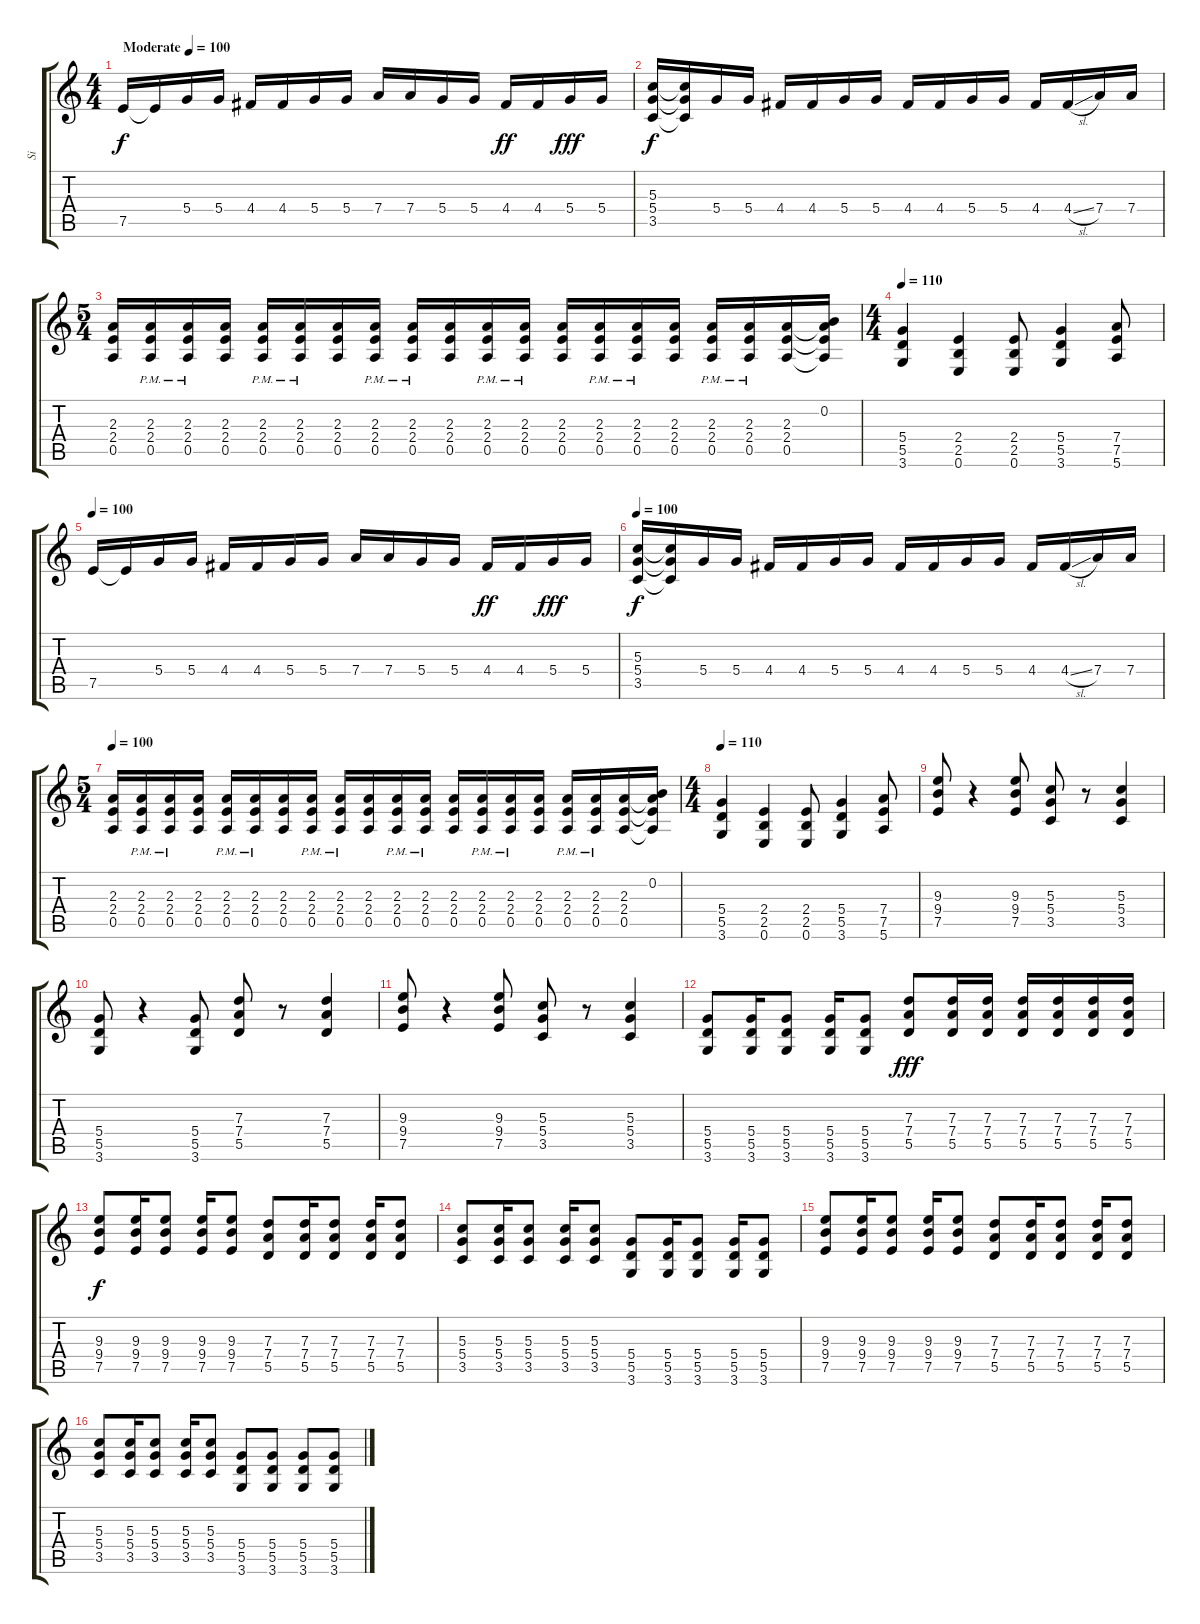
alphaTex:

\track ("Si" "Si") {instrument overdrivenguitar}
\staff {score tabs}
\tuning (E4 B3 G3 D3 A2 E2) {hide}
\ts (4 4)
\tempo (100 "Moderate")
\clef g2
\ks c
7.5.16{dy f instrument overdrivenguitar} 7.5{t}.16 5.4.16 5.4.16 4.4.16 4.4.16 5.4.16 5.4.16 7.4.16 7.4.16 5.4.16 5.4.16 4.4.16{dy ff} 4.4.16 5.4.16{dy fff} 5.4.16 |
(5.3 5.4 3.5).16{dy f} (5.3{t} 5.4{t} 3.5{t}).16 5.4.16 5.4.16 4.4.16 4.4.16 5.4.16 5.4.16 4.4.16 4.4.16 5.4.16 5.4.16 4.4.16 4.4{sl}.16 7.4.16 7.4.16 |
\ts (5 4)
(2.3 2.4 0.5).16 (2.3{pm} 2.4{pm} 0.5).16 (2.3{pm} 2.4{pm} 0.5).16 (2.3 2.4 0.5).16 (2.3{pm} 2.4{pm} 0.5).16 (2.3{pm} 2.4{pm} 0.5).16 (2.3 2.4 0.5).16 (2.3{pm} 2.4{pm} 0.5).16 (2.3{pm} 2.4{pm} 0.5).16 (2.3 2.4 0.5).16 (2.3{pm} 2.4{pm} 0.5).16 (2.3{pm} 2.4{pm} 0.5).16 (2.3 2.4 0.5).16 (2.3{pm} 2.4{pm} 0.5{pm}).16 (2.3{pm} 2.4{pm} 0.5).16 (2.3 2.4 0.5).16 (2.3{pm} 2.4{pm} 0.5).16 (2.3{pm} 2.4{pm} 0.5).16 (2.3 2.4 0.5).16 (0.2 2.3{t} 2.4{t} 0.5{t}).16 |
\ts (4 4)
\tempo 110
(5.4 5.5 3.6).4 (2.4 2.5 0.6).4 (2.4 2.5 0.6).8 (5.4 5.5 3.6).4 (7.4 7.5 5.6).8 |
\tempo 100
7.5.16 7.5{t}.16 5.4.16 5.4.16 4.4.16 4.4.16 5.4.16 5.4.16 7.4.16 7.4.16 5.4.16 5.4.16 4.4.16{dy ff} 4.4.16 5.4.16{dy fff} 5.4.16 |
\tempo 100
(5.3 5.4 3.5).16{dy f} (5.3{t} 5.4{t} 3.5{t}).16 5.4.16 5.4.16 4.4.16 4.4.16 5.4.16 5.4.16 4.4.16 4.4.16 5.4.16 5.4.16 4.4.16 4.4{sl}.16 7.4.16 7.4.16 |
\ts (5 4)
\tempo 100
(2.3 2.4 0.5).16 (2.3{pm} 2.4{pm} 0.5).16 (2.3{pm} 2.4{pm} 0.5).16 (2.3 2.4 0.5).16 (2.3{pm} 2.4{pm} 0.5).16 (2.3{pm} 2.4{pm} 0.5).16 (2.3 2.4 0.5).16 (2.3{pm} 2.4{pm} 0.5).16 (2.3{pm} 2.4{pm} 0.5).16 (2.3 2.4 0.5).16 (2.3{pm} 2.4{pm} 0.5).16 (2.3{pm} 2.4{pm} 0.5).16 (2.3 2.4 0.5).16 (2.3{pm} 2.4{pm} 0.5{pm}).16 (2.3{pm} 2.4{pm} 0.5).16 (2.3 2.4 0.5).16 (2.3{pm} 2.4{pm} 0.5).16 (2.3{pm} 2.4{pm} 0.5).16 (2.3 2.4 0.5).16 (0.2 2.3{t} 2.4{t} 0.5{t}).16 |
\ts (4 4)
\tempo 110
(5.4 5.5 3.6).4 (2.4 2.5 0.6).4 (2.4 2.5 0.6).8 (5.4 5.5 3.6).4 (7.4 7.5 5.6).8 |
(9.3 9.4 7.5).8 r.4 (9.3 9.4 7.5).8 (5.3 5.4 3.5).8 r.8 (5.3 5.4 3.5).4 |
(5.4 5.5 3.6).8 r.4 (5.4 5.5 3.6).8 (7.3 7.4 5.5).8 r.8 (7.3 7.4 5.5).4 |
(9.3 9.4 7.5).8 r.4 (9.3 9.4 7.5).8 (5.3 5.4 3.5).8 r.8 (5.3 5.4 3.5).4 |
(5.4 5.5 3.6).8 (5.4 5.5 3.6).16 (5.4 5.5 3.6).8 (5.4 5.5 3.6).16 (5.4 5.5 3.6).8 (7.3 7.4 5.5).8{dy fff} (7.3 7.4 5.5).16 (7.3 7.4 5.5).16 (7.3 7.4 5.5).16 (7.3 7.4 5.5).16 (7.3 7.4 5.5).16 (7.3 7.4 5.5).16 |
(9.3 9.4 7.5).8{dy f} (9.3 9.4 7.5).16 (9.3 9.4 7.5).8 (9.3 9.4 7.5).16 (9.3 9.4 7.5).8 (7.3 7.4 5.5).8 (7.3 7.4 5.5).16 (7.3 7.4 5.5).8 (7.3 7.4 5.5).16 (7.3 7.4 5.5).8 |
(5.3 5.4 3.5).8 (5.3 5.4 3.5).16 (5.3 5.4 3.5).8 (5.3 5.4 3.5).16 (5.3 5.4 3.5).8 (5.4 5.5 3.6).8 (5.4 5.5 3.6).16 (5.4 5.5 3.6).8 (5.4 5.5 3.6).16 (5.4 5.5 3.6).8 |
(9.3 9.4 7.5).8 (9.3 9.4 7.5).16 (9.3 9.4 7.5).8 (9.3 9.4 7.5).16 (9.3 9.4 7.5).8 (7.3 7.4 5.5).8 (7.3 7.4 5.5).16 (7.3 7.4 5.5).8 (7.3 7.4 5.5).16 (7.3 7.4 5.5).8 |
(5.3 5.4 3.5).8 (5.3 5.4 3.5).16 (5.3 5.4 3.5).8 (5.3 5.4 3.5).16 (5.3 5.4 3.5).8 (5.4 5.5 3.6).8 (5.4 5.5 3.6).8 (5.4 5.5 3.6).8 (5.4 5.5 3.6).8
